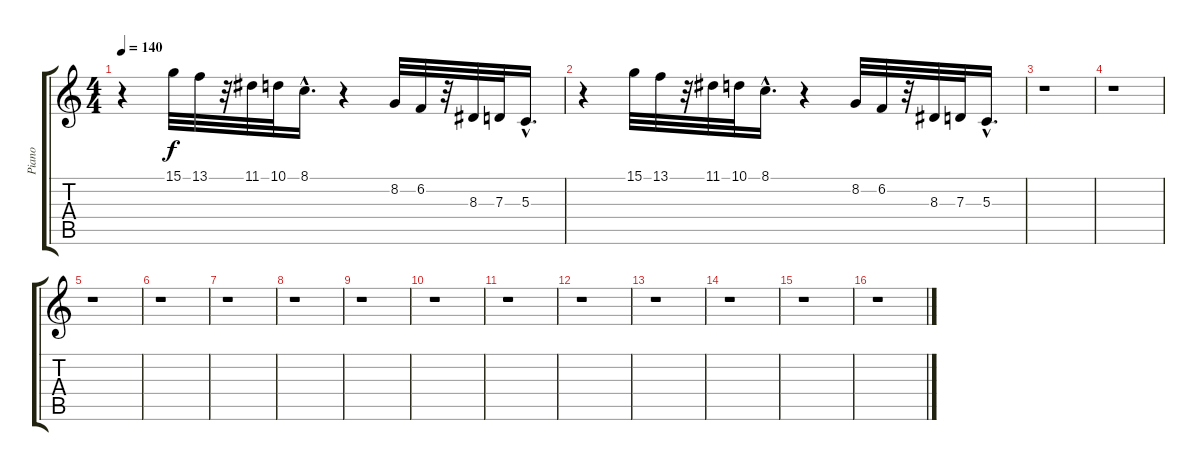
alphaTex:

\track ("Piano" "Piano") {instrument acousticgrandpiano}
\staff {score tabs}
\tuning (E4 B3 G3 D3 A2 E2) {hide}
\ts (4 4)
\tempo 140
\clef g2
\ks c
r.4{dy f} 15.1.32 13.1.32 r.32 11.1.32 10.1.32 8.1{hac}.16{d} r.4 8.2.32 6.2.32 r.32 8.3.32 7.3.32 5.3{hac}.16{d} |
r.4 15.1.32 13.1.32 r.32 11.1.32 10.1.32 8.1{hac}.16{d} r.4 8.2.32 6.2.32 r.32 8.3.32 7.3.32 5.3{hac}.16{d} |
r.1 |
r.1 |
r.1 |
r.1 |
r.1 |
r.1 |
r.1 |
r.1 |
r.1 |
r.1 |
r.1 |
r.1 |
r.1 |
r.1
